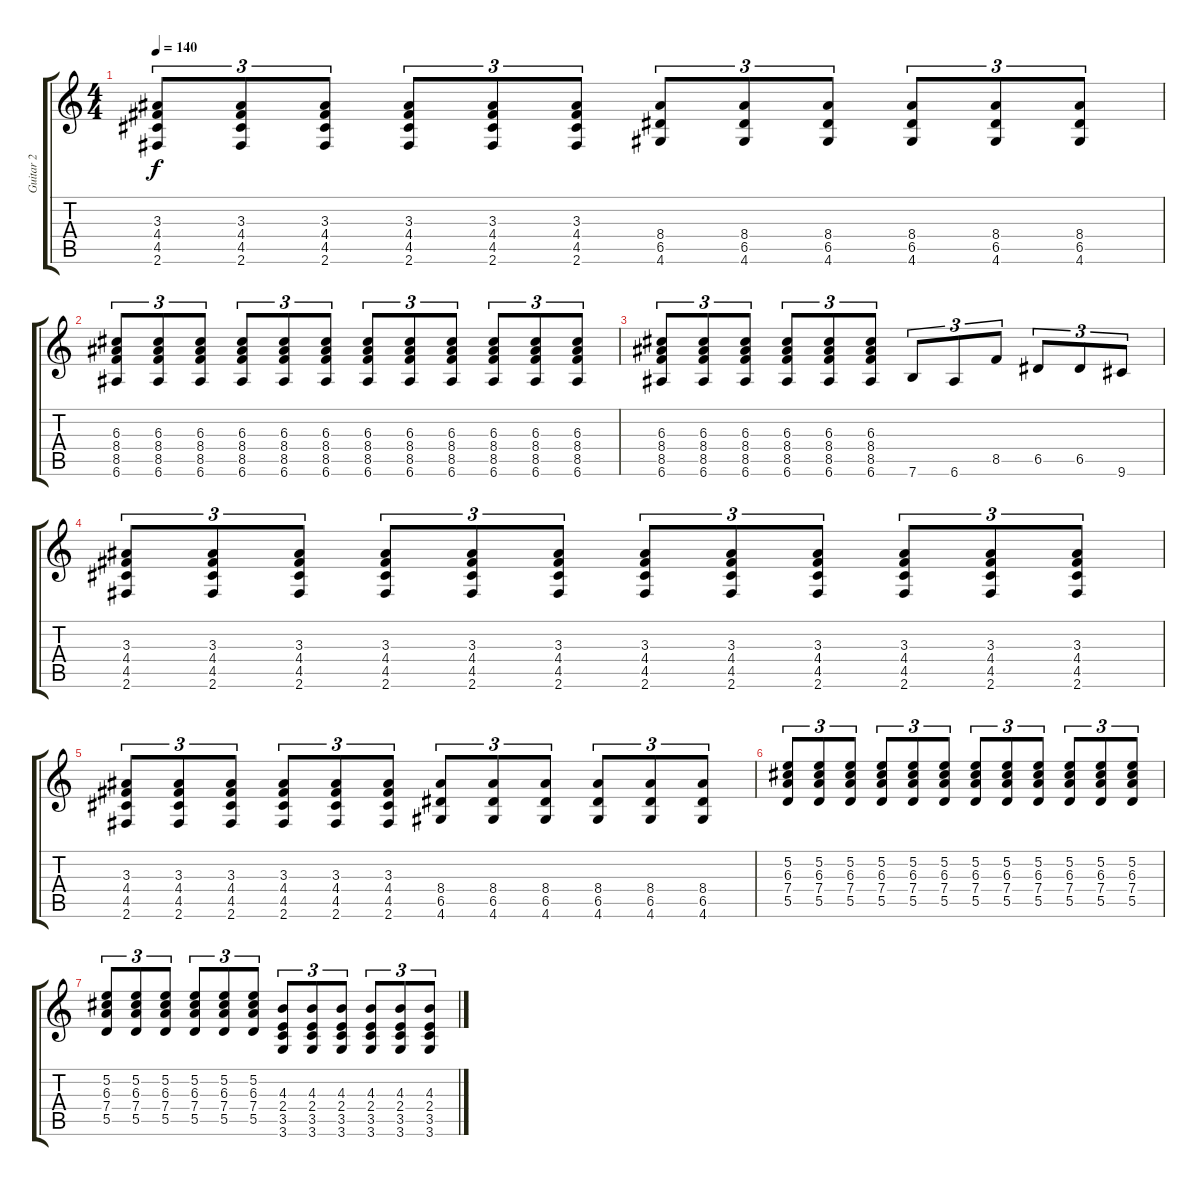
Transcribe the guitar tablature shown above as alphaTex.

\track ("Guitar 2" "Guitar 2") {instrument overdrivenguitar}
\staff {score tabs}
\tuning (E4 B3 G3 D3 A2 E2) {hide}
\ts (4 4)
\tempo 140
\clef g2
\ks c
(3.3 4.4 4.5 2.6).8{tu (3 2) dy f} (3.3 4.4 4.5 2.6).8{tu (3 2)} (3.3 4.4 4.5 2.6).8{tu (3 2)} (3.3 4.4 4.5 2.6).8{tu (3 2)} (3.3 4.4 4.5 2.6).8{tu (3 2)} (3.3 4.4 4.5 2.6).8{tu (3 2)} (8.4 6.5 4.6).8{tu (3 2)} (8.4 6.5 4.6).8{tu (3 2)} (8.4 6.5 4.6).8{tu (3 2)} (8.4 6.5 4.6).8{tu (3 2)} (8.4 6.5 4.6).8{tu (3 2)} (8.4 6.5 4.6).8{tu (3 2)} |
(6.3 8.4 8.5 6.6).8{tu (3 2)} (6.3 8.4 8.5 6.6).8{tu (3 2)} (6.3 8.4 8.5 6.6).8{tu (3 2)} (6.3 8.4 8.5 6.6).8{tu (3 2)} (6.3 8.4 8.5 6.6).8{tu (3 2)} (6.3 8.4 8.5 6.6).8{tu (3 2)} (6.3 8.4 8.5 6.6).8{tu (3 2)} (6.3 8.4 8.5 6.6).8{tu (3 2)} (6.3 8.4 8.5 6.6).8{tu (3 2)} (6.3 8.4 8.5 6.6).8{tu (3 2)} (6.3 8.4 8.5 6.6).8{tu (3 2)} (6.3 8.4 8.5 6.6).8{tu (3 2)} |
(6.3 8.4 8.5 6.6).8{tu (3 2)} (6.3 8.4 8.5 6.6).8{tu (3 2)} (6.3 8.4 8.5 6.6).8{tu (3 2)} (6.3 8.4 8.5 6.6).8{tu (3 2)} (6.3 8.4 8.5 6.6).8{tu (3 2)} (6.3 8.4 8.5 6.6).8{tu (3 2)} 7.6.8{tu (3 2)} 6.6.8{tu (3 2)} 8.5.8{tu (3 2)} 6.5.8{tu (3 2)} 6.5.8{tu (3 2)} 9.6.8{tu (3 2)} |
(3.3 4.4 4.5 2.6).8{tu (3 2)} (3.3 4.4 4.5 2.6).8{tu (3 2)} (3.3 4.4 4.5 2.6).8{tu (3 2)} (3.3 4.4 4.5 2.6).8{tu (3 2)} (3.3 4.4 4.5 2.6).8{tu (3 2)} (3.3 4.4 4.5 2.6).8{tu (3 2)} (3.3 4.4 4.5 2.6).8{tu (3 2)} (3.3 4.4 4.5 2.6).8{tu (3 2)} (3.3 4.4 4.5 2.6).8{tu (3 2)} (3.3 4.4 4.5 2.6).8{tu (3 2)} (3.3 4.4 4.5 2.6).8{tu (3 2)} (3.3 4.4 4.5 2.6).8{tu (3 2)} |
(3.3 4.4 4.5 2.6).8{tu (3 2)} (3.3 4.4 4.5 2.6).8{tu (3 2)} (3.3 4.4 4.5 2.6).8{tu (3 2)} (3.3 4.4 4.5 2.6).8{tu (3 2)} (3.3 4.4 4.5 2.6).8{tu (3 2)} (3.3 4.4 4.5 2.6).8{tu (3 2)} (8.4 6.5 4.6).8{tu (3 2)} (8.4 6.5 4.6).8{tu (3 2)} (8.4 6.5 4.6).8{tu (3 2)} (8.4 6.5 4.6).8{tu (3 2)} (8.4 6.5 4.6).8{tu (3 2)} (8.4 6.5 4.6).8{tu (3 2)} |
(5.2 6.3 7.4 5.5).8{tu (3 2)} (5.2 6.3 7.4 5.5).8{tu (3 2)} (5.2 6.3 7.4 5.5).8{tu (3 2)} (5.2 6.3 7.4 5.5).8{tu (3 2)} (5.2 6.3 7.4 5.5).8{tu (3 2)} (5.2 6.3 7.4 5.5).8{tu (3 2)} (5.2 6.3 7.4 5.5).8{tu (3 2)} (5.2 6.3 7.4 5.5).8{tu (3 2)} (5.2 6.3 7.4 5.5).8{tu (3 2)} (5.2 6.3 7.4 5.5).8{tu (3 2)} (5.2 6.3 7.4 5.5).8{tu (3 2)} (5.2 6.3 7.4 5.5).8{tu (3 2)} |
(5.2 6.3 7.4 5.5).8{tu (3 2)} (5.2 6.3 7.4 5.5).8{tu (3 2)} (5.2 6.3 7.4 5.5).8{tu (3 2)} (5.2 6.3 7.4 5.5).8{tu (3 2)} (5.2 6.3 7.4 5.5).8{tu (3 2)} (5.2 6.3 7.4 5.5).8{tu (3 2)} (4.3 2.4 3.5 3.6).8{tu (3 2)} (4.3 2.4 3.5 3.6).8{tu (3 2)} (4.3 2.4 3.5 3.6).8{tu (3 2)} (4.3 2.4 3.5 3.6).8{tu (3 2)} (4.3 2.4 3.5 3.6).8{tu (3 2)} (4.3 2.4 3.5 3.6).8{tu (3 2)}
